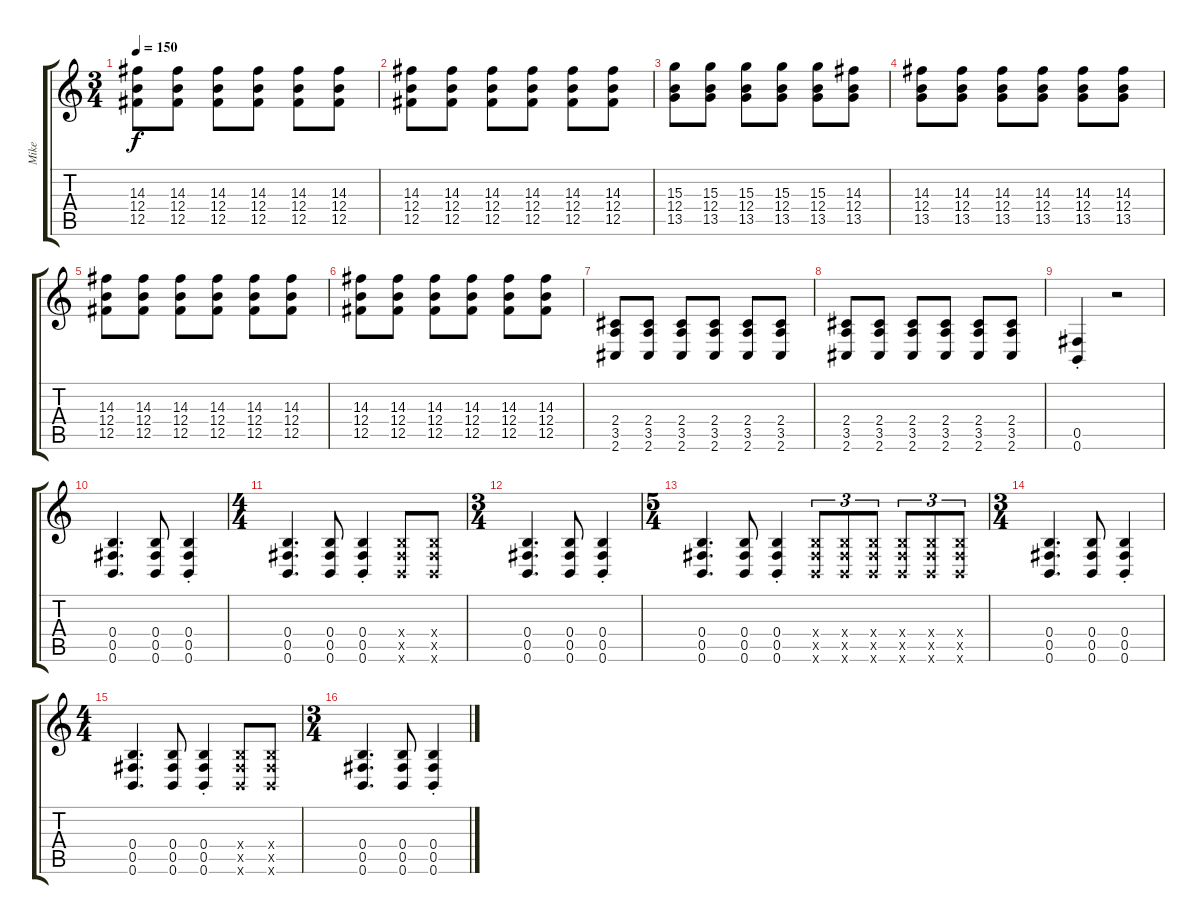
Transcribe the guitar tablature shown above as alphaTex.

\track ("Mike" "Mike") {instrument distortionguitar}
\staff {score tabs}
\tuning (Db4 Ab3 E3 B2 Gb2 B1) {hide}
\ts (3 4)
\tempo 150
\clef g2
\ks c
(14.3 12.4 12.5).8{dy f} (14.3 12.4 12.5).8 (14.3 12.4 12.5).8 (14.3 12.4 12.5).8 (14.3 12.4 12.5).8 (14.3 12.4 12.5).8 |
(14.3 12.4 12.5).8 (14.3 12.4 12.5).8 (14.3 12.4 12.5).8 (14.3 12.4 12.5).8 (14.3 12.4 12.5).8 (14.3 12.4 12.5).8 |
(15.3 12.4 13.5).8 (15.3 12.4 13.5).8 (15.3 12.4 13.5).8 (15.3 12.4 13.5).8 (15.3 12.4 13.5).8 (14.3 12.4 13.5).8 |
(14.3 12.4 13.5).8 (14.3 12.4 13.5).8 (14.3 12.4 13.5).8 (14.3 12.4 13.5).8 (14.3 12.4 13.5).8 (14.3 12.4 13.5).8 |
(14.3 12.4 12.5).8 (14.3 12.4 12.5).8 (14.3 12.4 12.5).8 (14.3 12.4 12.5).8 (14.3 12.4 12.5).8 (14.3 12.4 12.5).8 |
(14.3 12.4 12.5).8 (14.3 12.4 12.5).8 (14.3 12.4 12.5).8 (14.3 12.4 12.5).8 (14.3 12.4 12.5).8 (14.3 12.4 12.5).8 |
(2.4 3.5 2.6).8 (2.4 3.5 2.6).8 (2.4 3.5 2.6).8 (2.4 3.5 2.6).8 (2.4 3.5 2.6).8 (2.4 3.5 2.6).8 |
(2.4 3.5 2.6).8 (2.4 3.5 2.6).8 (2.4 3.5 2.6).8 (2.4 3.5 2.6).8 (2.4 3.5 2.6).8 (2.4 3.5 2.6).8 |
(0.5{st} 0.6{st}).4 r.2 |
(0.4 0.5 0.6).4{d} (0.4 0.5 0.6).8 (0.4{st} 0.5{st} 0.6{st}).4 |
\ts (4 4)
(0.4 0.5 0.6).4{d} (0.4 0.5 0.6).8 (0.4{st} 0.5{st} 0.6{st}).4 (0.4{x} 0.5{x} 0.6{x}).8 (0.4{x} 0.5{x} 0.6{x}).8 |
\ts (3 4)
(0.4 0.5 0.6).4{d} (0.4 0.5 0.6).8 (0.4{st} 0.5{st} 0.6{st}).4 |
\ts (5 4)
(0.4 0.5 0.6).4{d} (0.4 0.5 0.6).8 (0.4{st} 0.5{st} 0.6{st}).4 (0.4{x} 0.5{x} 0.6{x}).8{tu (3 2)} (0.4{x} 0.5{x} 0.6{x}).8{tu (3 2)} (0.4{x} 0.5{x} 0.6{x}).8{tu (3 2)} (0.4{x} 0.5{x} 0.6{x}).8{tu (3 2)} (0.4{x} 0.5{x} 0.6{x}).8{tu (3 2)} (0.4{x} 0.5{x} 0.6{x}).8{tu (3 2)} |
\ts (3 4)
(0.4 0.5 0.6).4{d} (0.4 0.5 0.6).8 (0.4{st} 0.5{st} 0.6{st}).4 |
\ts (4 4)
(0.4 0.5 0.6).4{d} (0.4 0.5 0.6).8 (0.4{st} 0.5{st} 0.6{st}).4 (0.4{x} 0.5{x} 0.6{x}).8 (0.4{x} 0.5{x} 0.6{x}).8 |
\ts (3 4)
(0.4 0.5 0.6).4{d} (0.4 0.5 0.6).8 (0.4{st} 0.5{st} 0.6{st}).4
